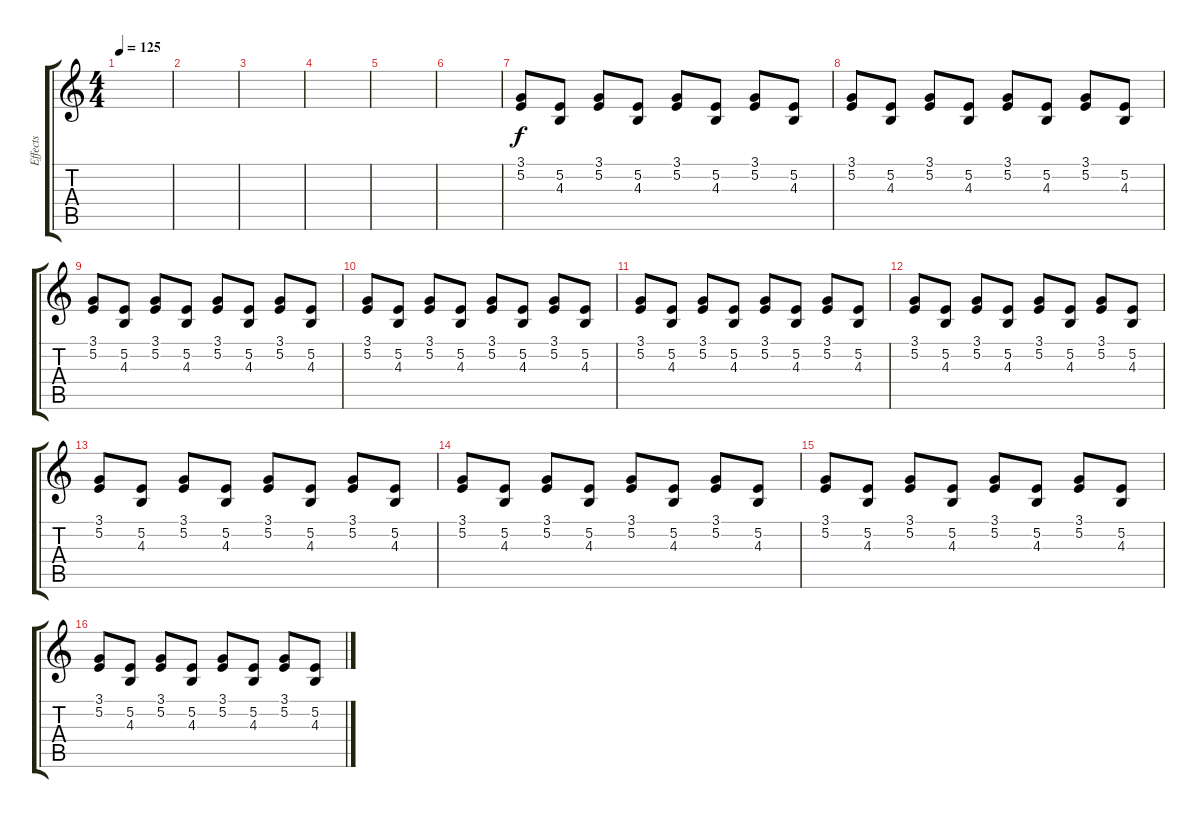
\track ("Effects" "Effects") {instrument ocarina}
\staff {score tabs}
\tuning (E4 B3 G3 D3 A2 E2) {hide}
\ts (4 4)
\tempo 125
\clef g2
\ks c
|
|
|
|
|
|
(3.1 5.2).8 (5.2 4.3).8 (3.1 5.2).8 (5.2 4.3).8 (3.1 5.2).8 (5.2 4.3).8 (3.1 5.2).8 (5.2 4.3).8 |
(3.1 5.2).8 (5.2 4.3).8 (3.1 5.2).8 (5.2 4.3).8 (3.1 5.2).8 (5.2 4.3).8 (3.1 5.2).8 (5.2 4.3).8 |
(3.1 5.2).8 (5.2 4.3).8 (3.1 5.2).8 (5.2 4.3).8 (3.1 5.2).8 (5.2 4.3).8 (3.1 5.2).8 (5.2 4.3).8 |
(3.1 5.2).8 (5.2 4.3).8 (3.1 5.2).8 (5.2 4.3).8 (3.1 5.2).8 (5.2 4.3).8 (3.1 5.2).8 (5.2 4.3).8 |
(3.1 5.2).8 (5.2 4.3).8 (3.1 5.2).8 (5.2 4.3).8 (3.1 5.2).8 (5.2 4.3).8 (3.1 5.2).8 (5.2 4.3).8 |
(3.1 5.2).8 (5.2 4.3).8 (3.1 5.2).8 (5.2 4.3).8 (3.1 5.2).8 (5.2 4.3).8 (3.1 5.2).8 (5.2 4.3).8 |
(3.1 5.2).8 (5.2 4.3).8 (3.1 5.2).8 (5.2 4.3).8 (3.1 5.2).8 (5.2 4.3).8 (3.1 5.2).8 (5.2 4.3).8 |
(3.1 5.2).8 (5.2 4.3).8 (3.1 5.2).8 (5.2 4.3).8 (3.1 5.2).8 (5.2 4.3).8 (3.1 5.2).8 (5.2 4.3).8 |
(3.1 5.2).8 (5.2 4.3).8 (3.1 5.2).8 (5.2 4.3).8 (3.1 5.2).8 (5.2 4.3).8 (3.1 5.2).8 (5.2 4.3).8 |
(3.1 5.2).8 (5.2 4.3).8 (3.1 5.2).8 (5.2 4.3).8 (3.1 5.2).8 (5.2 4.3).8 (3.1 5.2).8 (5.2 4.3).8
